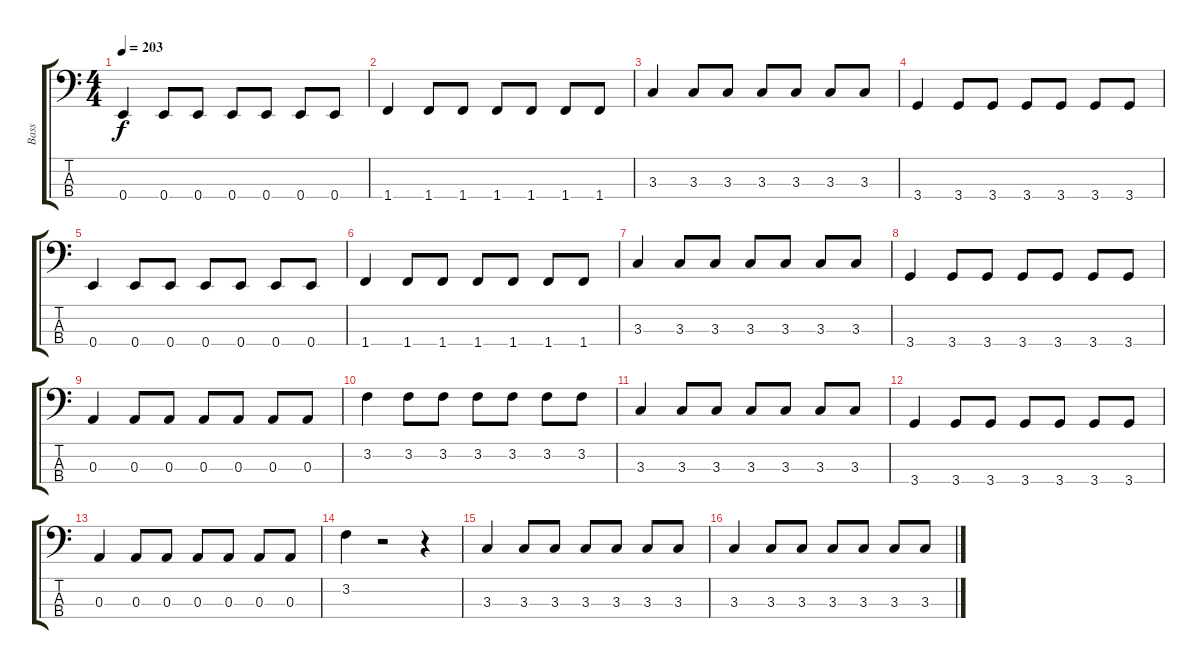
\track ("Bass" "Bass") {instrument electricbasspick}
\staff {score tabs}
\tuning (G2 D2 A1 E1) {hide}
\ts (4 4)
\tempo 203
\clef f4
\ks c
0.4.4{dy f} 0.4.8 0.4.8 0.4.8 0.4.8 0.4.8 0.4.8 |
1.4.4 1.4.8 1.4.8 1.4.8 1.4.8 1.4.8 1.4.8 |
3.3.4 3.3.8 3.3.8 3.3.8 3.3.8 3.3.8 3.3.8 |
3.4.4 3.4.8 3.4.8 3.4.8 3.4.8 3.4.8 3.4.8 |
0.4.4 0.4.8 0.4.8 0.4.8 0.4.8 0.4.8 0.4.8 |
1.4.4 1.4.8 1.4.8 1.4.8 1.4.8 1.4.8 1.4.8 |
3.3.4 3.3.8 3.3.8 3.3.8 3.3.8 3.3.8 3.3.8 |
3.4.4 3.4.8 3.4.8 3.4.8 3.4.8 3.4.8 3.4.8 |
0.3.4 0.3.8 0.3.8 0.3.8 0.3.8 0.3.8 0.3.8 |
3.2.4 3.2.8 3.2.8 3.2.8 3.2.8 3.2.8 3.2.8 |
3.3.4 3.3.8 3.3.8 3.3.8 3.3.8 3.3.8 3.3.8 |
3.4.4 3.4.8 3.4.8 3.4.8 3.4.8 3.4.8 3.4.8 |
0.3.4 0.3.8 0.3.8 0.3.8 0.3.8 0.3.8 0.3.8 |
3.2.4 r.2 r.4 |
3.3.4 3.3.8 3.3.8 3.3.8 3.3.8 3.3.8 3.3.8 |
3.3.4 3.3.8 3.3.8 3.3.8 3.3.8 3.3.8 3.3.8
